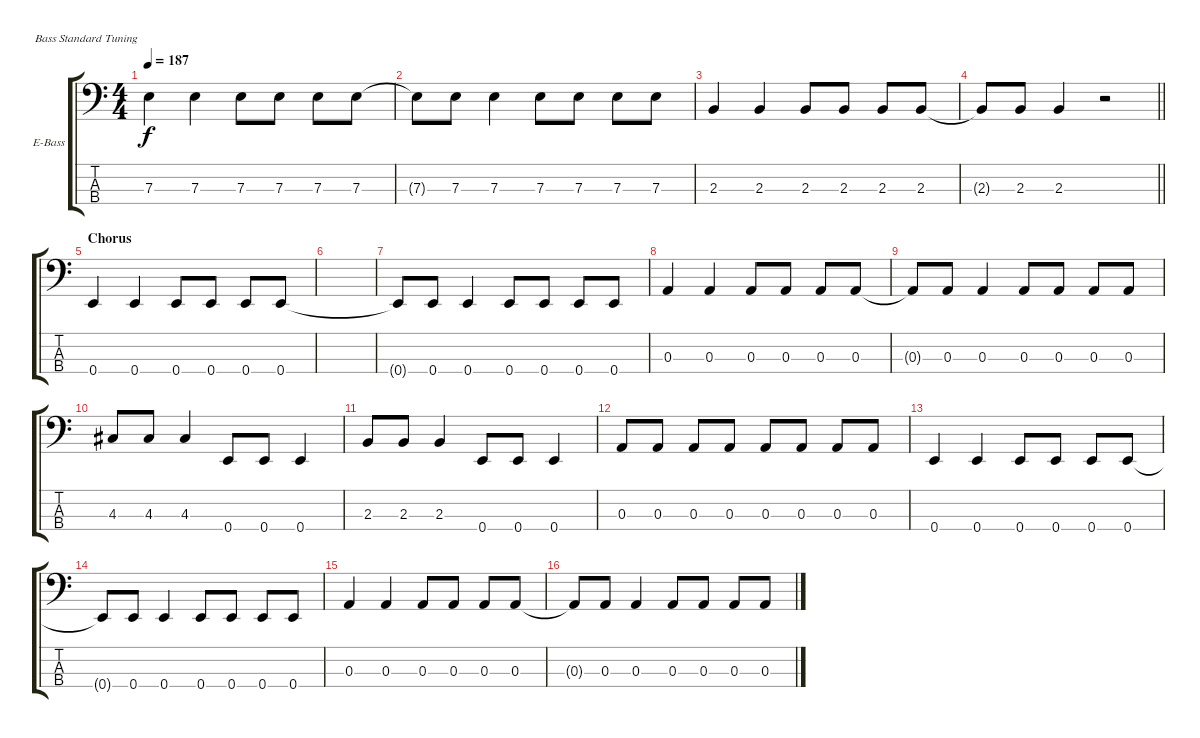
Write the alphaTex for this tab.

\bracketExtendMode groupsimilarinstruments
\firstSystemTrackNameOrientation horizontal
\otherSystemsTrackNameOrientation horizontal
\track ("Zac Merrick" "E-Bass") {instrument electricbassfinger}
\staff {score tabs}
\tuning (G2 D2 A1 E1)
\ts (4 4)
\tempo 187
\clef f4
\ks c
7.3.4{dy f} 7.3.4 7.3.8 7.3.8 7.3.8 7.3.8 |
7.3{t}.8 7.3.8 7.3.4 7.3.8 7.3.8 7.3.8 7.3.8 |
2.3.4 2.3.4 2.3.8 2.3.8 2.3.8 2.3.8 |
\barLineRight lightlight
2.3{t}.8 2.3.8 2.3.4 r.2 |
\section ("" "Chorus")
0.4.4 0.4.4 0.4.8 0.4.8 0.4.8 0.4.8 |
|
0.4{t}.8 0.4.8 0.4.4 0.4.8 0.4.8 0.4.8 0.4.8 |
0.3.4 0.3.4 0.3.8 0.3.8 0.3.8 0.3.8 |
0.3{t}.8 0.3.8 0.3.4 0.3.8 0.3.8 0.3.8 0.3.8 |
4.3.8 4.3.8 4.3.4 0.4.8 0.4.8 0.4.4 |
2.3.8 2.3.8 2.3.4 0.4.8 0.4.8 0.4.4 |
0.3.8 0.3.8 0.3.8 0.3.8 0.3.8 0.3.8 0.3.8 0.3.8 |
0.4.4 0.4.4 0.4.8 0.4.8 0.4.8 0.4.8 |
0.4{t}.8 0.4.8 0.4.4 0.4.8 0.4.8 0.4.8 0.4.8 |
0.3.4 0.3.4 0.3.8 0.3.8 0.3.8 0.3.8 |
0.3{t}.8 0.3.8 0.3.4 0.3.8 0.3.8 0.3.8 0.3.8
